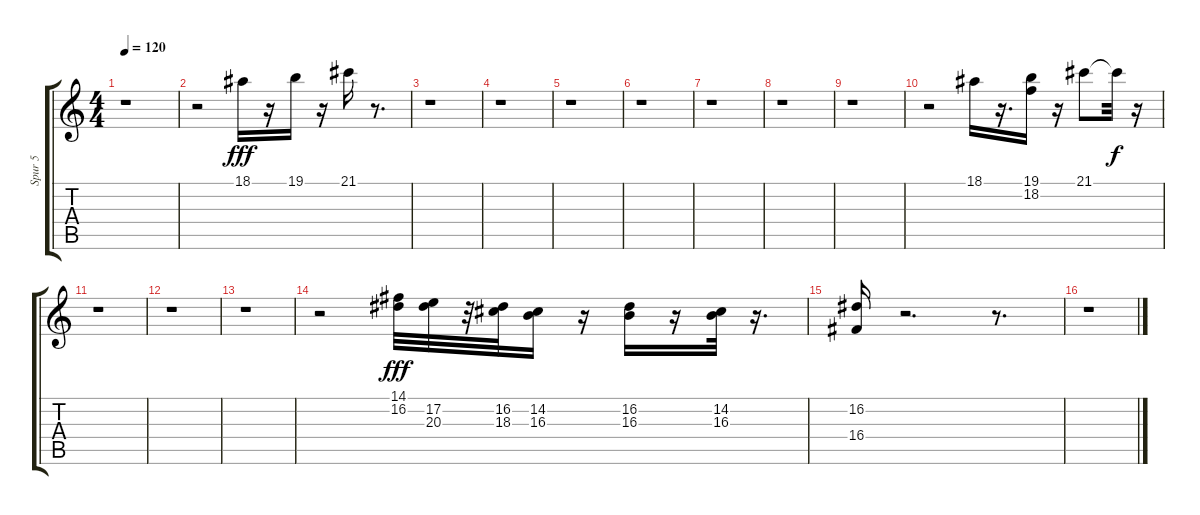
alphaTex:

\track ("Spur 5" "Spur 5") {instrument trumpet}
\staff {score tabs}
\tuning (E4 B3 G3 D3 A2 E2) {hide}
\ts (4 4)
\tempo 120
\clef g2
\ks c
r.1{dy fff} |
r.2 18.1.16 r.16 19.1.16 r.16 21.1.16 r.8{d} |
r.1 |
r.1 |
r.1 |
r.1 |
r.1 |
r.1 |
r.1 |
r.2 18.1.16 r.16{d} (19.1 18.2).16 r.16 21.1.8 21.1{t}.32{dy f} r.16 |
r.1 |
r.1 |
r.1 |
r.2 (14.1 16.2).32{dy fff} (17.2 20.3).32 r.32 (16.2 18.3).32 (14.2 16.3).16 r.16 (16.2 16.3).16 r.16 (14.2 16.3).32 r.16{d} |
(16.2 16.4).16 r.2{d} r.8{d} |
r.1
